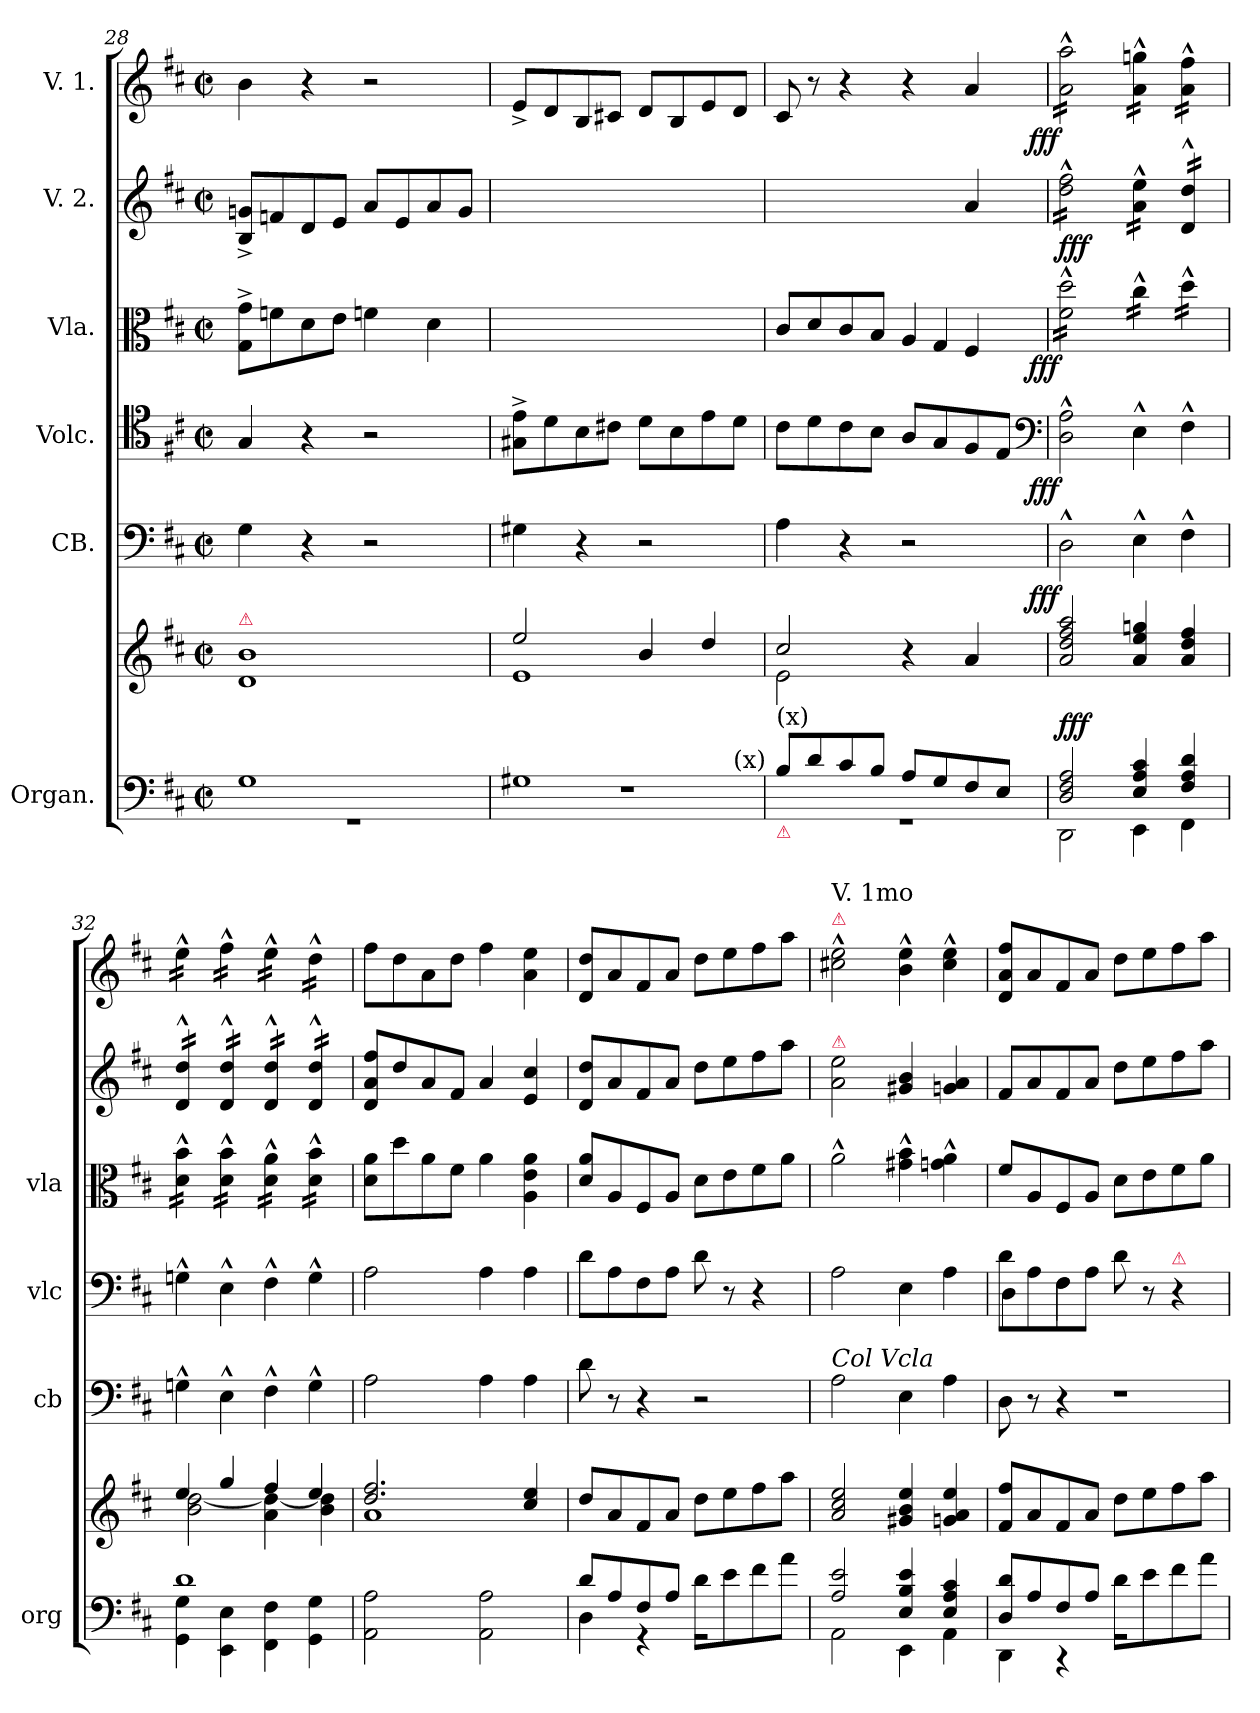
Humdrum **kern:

**kern	**kern	**dynam	**kern	**dynam	**kern	**dynam	**kern	**dynam	**kern	**dynam	**kern	**dynam
*part6	*part6	*part6	*part5	*part5	*part4	*part4	*part3	*part3	*part2	*part2	*part1	*part1
*staff7	*staff6	*staff6/7	*staff5	*staff5	*staff4	*staff4	*staff3	*staff3	*staff2	*staff2	*staff1	*staff1
*I"Organ.	*	*	*I"CB.	*	*I"Volc.	*	*I"Vla.	*	*I"V. 2.	*	*I"V. 1.	*
*I'org	*	*	*I'cb	*	*I'vlc	*	*I'vla	*	*	*	*	*
*clefF4	*clefG2	*	*clefF4	*	*clefC4	*	*clefC3	*	*clefG2	*	*clefG2	*
*k[f#c#]	*k[f#c#]	*	*k[f#c#]	*	*k[f#c#]	*	*k[f#c#]	*	*k[f#c#]	*	*k[f#c#]	*
*M2/2	*M2/2	*	*M2/2	*	*M2/2	*	*M2/2	*	*M2/2	*	*M2/2	*
*met(c|)	*met(c|)	*	*met(c|)	*	*met(c|)	*	*met(c|)	*	*met(c|)	*	*met(c|)	*
=28	=28	=28	=28	=28	=28	=28	=28	=28	=28	=28	=28	=28
*^	*^	*	*	*	*	*	*	*	*	*	*	*
!	!	!LO:TX:a:color=crimson:t=⚠	!	!	!	!	!	!	!	!	!	!	!	!
1G	1rGG	1b	1d	.	4G\	.	4G/	.	8G^>\ 8g^>\L	.	8B^</ 8gn^</L	.	4b\	.
.	.	.	.	.	.	.	.	.	8fn\	.	8fn/	.	.	.
.	.	.	.	.	4r	.	4r	.	8d\	.	8d/	.	4r	.
.	.	.	.	.	.	.	.	.	8e\J	.	8e/J	.	.	.
.	.	.	.	.	2r	.	2r	.	4fn\	.	8a/L	.	2r	.
.	.	.	.	.	.	.	.	.	.	.	8e/	.	.	.
.	.	.	.	.	.	.	.	.	4d\	.	8a/	.	.	.
.	.	.	.	.	.	.	.	.	.	.	8g/J	.	.	.
=29	=29	=29	=29	=29	=29	=29	=29	=29	=29	=29	=29	=29	=29	=29
*	*^	*	*	*	*	*	*	*	*	*	*	*	*	*
1G#X	1r	2..ryy	2ee/	1e	.	4G#X\	.	8G#X^>\ 8e^>\L	.	1ryy	.	1ryy	.	8e^</L	.
.	.	.	.	.	.	.	.	8d\	.	.	.	.	.	8d/	.
.	.	.	.	.	.	4r	.	8B\	.	.	.	.	.	8B/	.
.	.	.	.	.	.	.	.	8c#X\J	.	.	.	.	.	8c#X/J	.
.	.	.	4b/	.	.	2r	.	8d\L	.	.	.	.	.	8d/L	.
.	.	.	.	.	.	.	.	8B\	.	.	.	.	.	8B/	.
.	.	.	4dd/	.	.	.	.	8e\	.	.	.	.	.	8e/	.
!	!	!LO:TX:a:t=(x)	!	!	!	!	!	!	!	!	!	!	!	!	!
.	.	8ryy	.	.	.	.	.	8d\J	.	.	.	.	.	8d/J	.
=30	=30	=30	=30	=30	=30	=30	=30	=30	=30	=30	=30	=30	=30	=30	=30
!LO:TX:a:t=(x)	!	!	!	!	!	!	!	!	!	!	!	!	!	!	!
!LO:TX:b:color=crimson:t=⚠	!	!	!	!	!	!	!	!	!	!	!	!	!	!	!
*	*v	*v	*	*	*	*	*	*	*	*	*	*	*	*	*
8B/L	1rGG	2cc#/	2e\	.	4A\	.	8c#\L	.	8c#/L	.	2ryy	.	8c#/	.
8d/	.	.	.	.	.	.	8d\	.	8d/	.	.	.	8r	.
8c#/	.	.	.	.	4r	.	8c#\	.	8c#/	.	.	.	4r	.
8B/J	.	.	.	.	.	.	8B\J	.	8B/J	.	.	.	.	.
!	!	!	!	!	!	!	!	!	!LO:N:vis=4	!	!	!	!	!
8A/L	.	4r	2rAyy	.	2r	.	8A/L	.	8A/	.	4ryy	.	4r	.
!	!	!	!	!	!	!	!	!	!LO:N:vis=4	!	!	!	!	!
8G/	.	.	.	.	.	.	8G/	.	8G/	.	.	.	.	.
8F#/	.	4a/	.	.	.	.	8F#/	.	4F#/	.	4a/	.	4a/	.
8E/J	.	.	.	.	.	.	8E/J	.	.	.	.	.	.	.
*	*	*v	*v	*	*	*	*	*	*	*	*	*	*	*
*	*	*	*	*	*	*clefF4	*	*	*	*	*	*	*
=31	=31	=31	=31	=31	=31	=31	=31	=31	=31	=31	=31	=31	=31
!	!	!	!	!	!LO:DY:rj	!	!LO:DY:rj	!	!LO:DY:rj	!	!	!	!LO:DY:rj
*	*	*	*	*	*	*	*	*tremolo	*	*	*	*	*
*	*	*	*	*	*	*	*	*	*	*tremolo	*	*	*
*	*	*	*	*	*	*	*	*	*	*	*	*tremolo	*
2D/ 2F#/ 2A/	2DD\	2a/ 2dd/ 2ff#/ 2aa/	fff	2D^^>\	fff	2D^^>\ 2A^^>\	fff	16f#^^>\ 16dd^^>\LL	fff	16dd^^>\ 16ff#^^>\LL	fff	16a^^>\ 16aa^^>\LL	fff
.	.	.	.	.	.	.	.	16f#^^>\ 16dd^^>\	.	16dd^^>\ 16ff#^^>\	.	16a^^>\ 16aa^^>\	.
.	.	.	.	.	.	.	.	16f#^^>\ 16dd^^>\	.	16dd^^>\ 16ff#^^>\	.	16a^^>\ 16aa^^>\	.
.	.	.	.	.	.	.	.	16f#^^>\ 16dd^^>\	.	16dd^^>\ 16ff#^^>\	.	16a^^>\ 16aa^^>\	.
.	.	.	.	.	.	.	.	16f#^^>\ 16dd^^>\	.	16dd^^>\ 16ff#^^>\	.	16a^^>\ 16aa^^>\	.
.	.	.	.	.	.	.	.	16f#^^>\ 16dd^^>\	.	16dd^^>\ 16ff#^^>\	.	16a^^>\ 16aa^^>\	.
.	.	.	.	.	.	.	.	16f#^^>\ 16dd^^>\	.	16dd^^>\ 16ff#^^>\	.	16a^^>\ 16aa^^>\	.
.	.	.	.	.	.	.	.	16f#^^>\ 16dd^^>\JJ	.	16dd^^>\ 16ff#^^>\JJ	.	16a^^>\ 16aa^^>\JJ	.
4E/ 4A/ 4c#/	4EE\	4a/ 4ee/ 4ggn/	.	4E^^>\	.	4E^^>\	.	16cc#^^>\LL	.	16a^^>\ 16ee^^>\LL	.	16a^^>\ 16ggn^^>\LL	.
.	.	.	.	.	.	.	.	16cc#^^>\	.	16a^^>\ 16ee^^>\	.	16a^^>\ 16ggn^^>\	.
.	.	.	.	.	.	.	.	16cc#^^>\	.	16a^^>\ 16ee^^>\	.	16a^^>\ 16ggn^^>\	.
.	.	.	.	.	.	.	.	16cc#^^>\JJ	.	16a^^>\ 16ee^^>\JJ	.	16a^^>\ 16ggn^^>\JJ	.
4F#/ 4A/ 4d/	4FF#\	4a/ 4dd/ 4ff#/	.	4F#^^>\	.	4F#^^>\	.	16dd^^>\LL	.	16d^^>/ 16dd^^>/LL	.	16a^^>\ 16ff#^^>\LL	.
.	.	.	.	.	.	.	.	16dd^^>\	.	16d^^>/ 16dd^^>/	.	16a^^>\ 16ff#^^>\	.
.	.	.	.	.	.	.	.	16dd^^>\	.	16d^^>/ 16dd^^>/	.	16a^^>\ 16ff#^^>\	.
.	.	.	.	.	.	.	.	16dd^^>\JJ	.	16d^^>/ 16dd^^>/JJ	.	16a^^>\ 16ff#^^>\JJ	.
=32	=32	=32	=32	=32	=32	=32	=32	=32	=32	=32	=32	=32	=32
*	*	*^	*	*	*	*	*	*	*	*	*	*	*
1d	4GG\ 4G\	4ee/	2b\ [>2dd\	.	4Gn^^>\	.	4Gn^^>\	.	16d^^>\ 16b^^>\LL	.	16d^^>/ 16dd^^>/LL	.	16ee^^>\LL	.
.	.	.	.	.	.	.	.	.	16d^^>\ 16b^^>\	.	16d^^>/ 16dd^^>/	.	16ee^^>\	.
.	.	.	.	.	.	.	.	.	16d^^>\ 16b^^>\	.	16d^^>/ 16dd^^>/	.	16ee^^>\	.
.	.	.	.	.	.	.	.	.	16d^^>\ 16b^^>\JJ	.	16d^^>/ 16dd^^>/JJ	.	16ee^^>\JJ	.
.	4EE\ 4E\	4gg/	.	.	4E^^>\	.	4E^^>\	.	16d^^>\ 16b^^>\LL	.	16d^^>/ 16dd^^>/LL	.	16ff#^^>\LL	.
.	.	.	.	.	.	.	.	.	16d^^>\ 16b^^>\	.	16d^^>/ 16dd^^>/	.	16ff#^^>\	.
.	.	.	.	.	.	.	.	.	16d^^>\ 16b^^>\	.	16d^^>/ 16dd^^>/	.	16ff#^^>\	.
.	.	.	.	.	.	.	.	.	16d^^>\ 16b^^>\JJ	.	16d^^>/ 16dd^^>/JJ	.	16ff#^^>\JJ	.
.	4FF#\ 4F#\	4ff#/	4a\ 4dd_\	.	4F#^^>\	.	4F#^^>\	.	16d^^>\ 16a^^>\LL	.	16d^^>/ 16dd^^>/LL	.	16ee^^>\LL	.
.	.	.	.	.	.	.	.	.	16d^^>\ 16a^^>\	.	16d^^>/ 16dd^^>/	.	16ee^^>\	.
.	.	.	.	.	.	.	.	.	16d^^>\ 16a^^>\	.	16d^^>/ 16dd^^>/	.	16ee^^>\	.
.	.	.	.	.	.	.	.	.	16d^^>\ 16a^^>\JJ	.	16d^^>/ 16dd^^>/JJ	.	16ee^^>\JJ	.
.	4GG\ 4G\	4ee/	4b\ 4dd]\	.	4G^^>\	.	4G^^>\	.	16d^^>\ 16b^^>\LL	.	16d^^>/ 16dd^^>/LL	.	16dd^^>\LL	.
.	.	.	.	.	.	.	.	.	16d^^>\ 16b^^>\	.	16d^^>/ 16dd^^>/	.	16dd^^>\	.
.	.	.	.	.	.	.	.	.	16d^^>\ 16b^^>\	.	16d^^>/ 16dd^^>/	.	16dd^^>\	.
.	.	.	.	.	.	.	.	.	16d^^>\ 16b^^>\JJ	.	16d^^>/ 16dd^^>/JJ	.	16dd^^>\JJ	.
*	*	*	*	*	*	*	*	*	*	*	*	*	*Xtremolo	*
*	*	*	*	*	*	*	*	*	*	*	*Xtremolo	*	*	*
*	*	*	*	*	*	*	*	*	*Xtremolo	*	*	*	*	*
*v	*v	*	*	*	*	*	*	*	*	*	*	*	*	*
=33	=33	=33	=33	=33	=33	=33	=33	=33	=33	=33	=33	=33	=33
2AA\ 2A\	2.dd/ 2.ff#/	1a	.	2A\	.	2A\	.	8d\ 8a\L	.	8d/ 8a/ 8ff#/L	.	8ff#\L	.
.	.	.	.	.	.	.	.	8dd\	.	8dd/	.	8dd\	.
.	.	.	.	.	.	.	.	8a\	.	8a/	.	8a\	.
.	.	.	.	.	.	.	.	8f#\J	.	8f#/J	.	8dd\J	.
2AA\ 2A\	.	.	.	4A\	.	4A\	.	4a\	.	4a/	.	4ff#\	.
.	4cc#/ 4ee/	.	.	4A\	.	4A\	.	4A\ 4e\ 4a\	.	4e/ 4cc#/	.	4a\ 4ee\	.
*	*v	*v	*	*	*	*	*	*	*	*	*	*	*
=34	=34	=34	=34	=34	=34	=34	=34	=34	=34	=34	=34	=34
*^	*	*	*	*	*	*	*	*	*	*	*	*
8d/L	4D\	8dd/L	.	8d\	.	8d\L	.	8d/ 8a/L	.	8d/ 8dd/L	.	8d/ 8dd/L	.
8A/	.	8a/	.	8r	.	8A\	.	8A/	.	8a/	.	8a/	.
8F#/	4r	8f#/	.	4r	.	8F#\	.	8F#/	.	8f#/	.	8f#/	.
8A/J	.	8a/J	.	.	.	8A\J	.	8A/J	.	8a/J	.	8a/J	.
8d\L	2rGG	8dd\L	.	2r	.	8d\	.	8d\L	.	8dd\L	.	8dd\L	.
8e\	.	8ee\	.	.	.	8r	.	8e\	.	8ee\	.	8ee\	.
8f#\	.	8ff#\	.	.	.	4r	.	8f#\	.	8ff#\	.	8ff#\	.
8a\J	.	8aa\J	.	.	.	.	.	8a\J	.	8aa\J	.	8aa\J	.
=35	=35	=35	=35	=35	=35	=35	=35	=35	=35	=35	=35	=35	=35
!	!	!	!	!	!	!	!	!	!	!	!	!LO:TX:a:color=crimson:t=⚠	!
!	!	!	!	!	!	!	!	!	!	!	!	!LO:TX:a:t=V. 1mo	!
!	!	!	!	!	!	!	!	!	!	!LO:TX:a:color=crimson:t=⚠	!	!	!
!	!	!	!	!LO:TX:a:i:t=Col Vcla	!	!	!	!	!	!	!	!	!
2A/ 2e/	2AA\	2a/ 2cc#/ 2ee/	.	2A\	.	2A\	.	2a^^>\	.	2a\ 2ee\	.	2cc#X^^>\ 2ee^^>\	.
4E/ 4B/ 4e/	4EE\	4g#X/ 4b/ 4ee/	.	4E\	.	4E\	.	4g#X^^>\ 4b^^>\	.	4g#X/ 4b/	.	4b^^>\ 4ee^^>\	.
4E/ 4A/ 4c#/	4AA\	4gn/ 4a/ 4ee/	.	4A\	.	4A\	.	4gn^^>\ 4a^^>\	.	4gn/ 4a/	.	4cc#^^>\ 4ee^^>\	.
=36	=36	=36	=36	=36	=36	=36	=36	=36	=36	=36	=36	=36	=36
*	*	*	*	*	*	*^	*	*	*	*	*	*	*
8D/ 8d/L	4DD\	8f#/ 8ff#/L	.	8D\	.	8d\L	4D\	.	8f#/L	.	8f#/L	.	8d/ 8a/ 8ff#/L	.
8A/	.	8a/	.	8r	.	8A\	.	.	8A/	.	8a/	.	8a/	.
8F#/	4r	8f#/	.	4r	.	8F#\	4F#\	.	8F#/	.	8f#/	.	8f#/	.
8A/J	.	8a/J	.	.	.	8A\J	.	.	8A/J	.	8a/J	.	8a/J	.
!	!	!	!	!LO:N:vis=1	!	!	!	!	!	!	!	!	!	!
8d\L	2rGG	8dd\L	.	2r	.	8d\	2ryy	.	8d\L	.	8dd\L	.	8dd\L	.
8e\	.	8ee\	.	.	.	8r	.	.	8e\	.	8ee\	.	8ee\	.
!	!	!	!	!	!	!LO:TX:a:color=crimson:t=⚠	!	!	!	!	!	!	!	!
8f#\	.	8ff#\	.	.	.	4r	.	.	8f#\	.	8ff#\	.	8ff#\	.
8a\J	.	8aa\J	.	.	.	.	.	.	8a\J	.	8aa\J	.	8aa\J	.
*v	*v	*	*	*	*	*v	*v	*	*	*	*	*	*	*
=	=	=	=	=	=	=	=	=	=	=	=	=
*-	*-	*-	*-	*-	*-	*-	*-	*-	*-	*-	*-	*-
